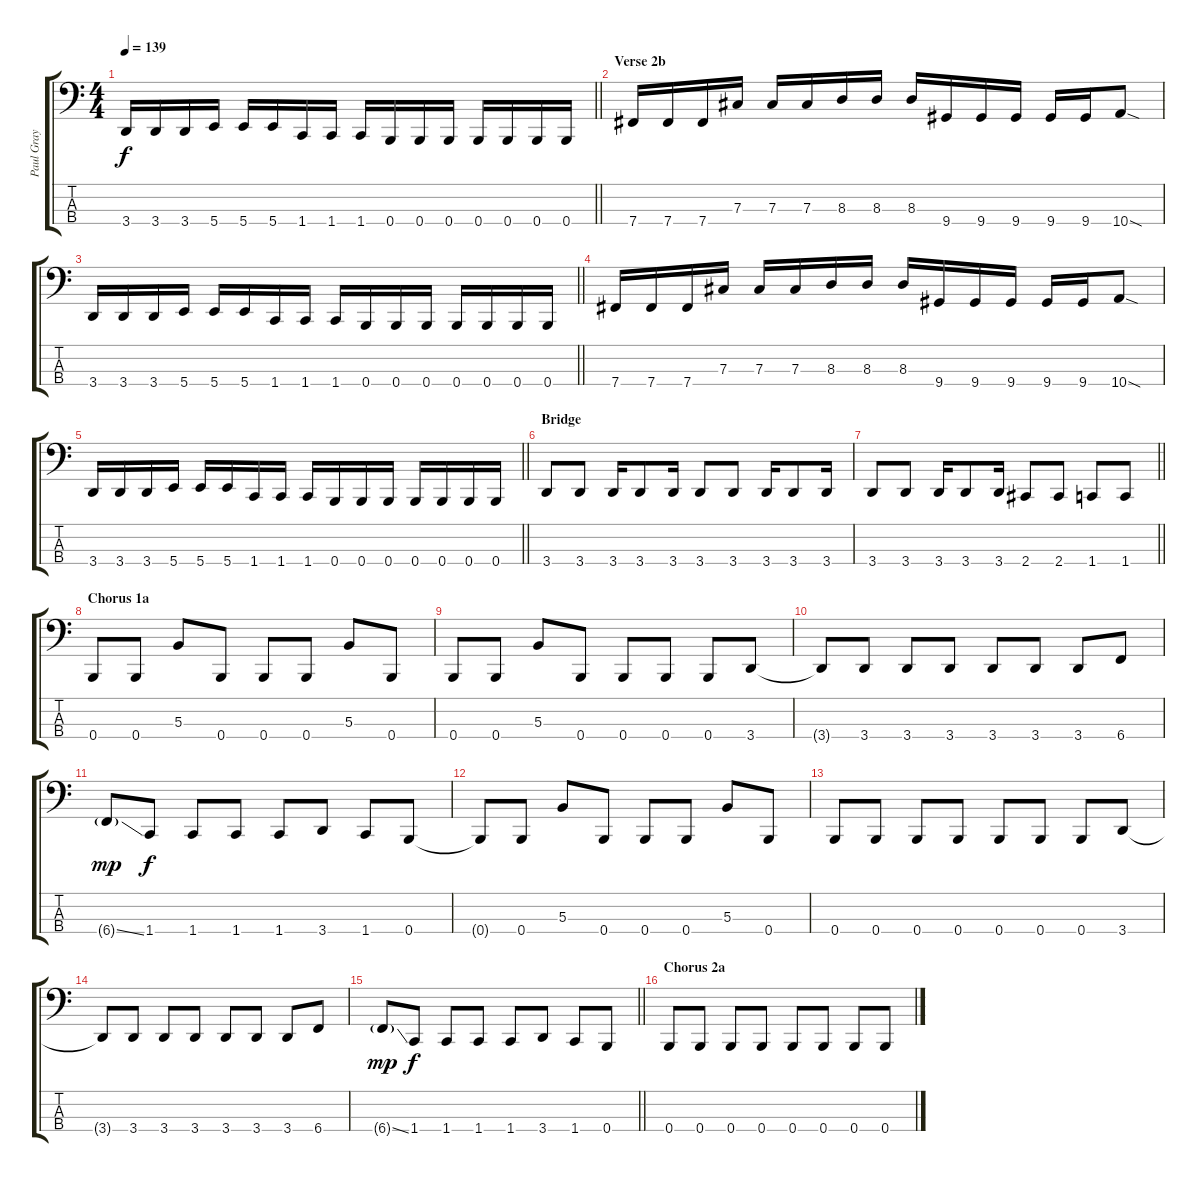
\track ("Paul Gray" "Paul Gray") {instrument electricbasspick}
\staff {score tabs}
\tuning (E2 B1 Gb1 B0) {hide}
\ts (4 4)
\tempo 139
\clef f4
\barLineRight lightlight
\ks c
3.4.16{dy f} 3.4.16 3.4.16 5.4.16 5.4.16 5.4.16 1.4.16 1.4.16 1.4.16 0.4.16 0.4.16 0.4.16 0.4.16 0.4.16 0.4.16 0.4.16 |
\section ("" "Verse 2b")
7.4.16 7.4.16 7.4.16 7.3.16 7.3.16 7.3.16 8.3.16 8.3.16 8.3.16 9.4.16 9.4.16 9.4.16 9.4.16 9.4.16 10.4{sod}.8 |
\barLineRight lightlight
3.4.16 3.4.16 3.4.16 5.4.16 5.4.16 5.4.16 1.4.16 1.4.16 1.4.16 0.4.16 0.4.16 0.4.16 0.4.16 0.4.16 0.4.16 0.4.16 |
7.4.16 7.4.16 7.4.16 7.3.16 7.3.16 7.3.16 8.3.16 8.3.16 8.3.16 9.4.16 9.4.16 9.4.16 9.4.16 9.4.16 10.4{sod}.8 |
\barLineRight lightlight
3.4.16 3.4.16 3.4.16 5.4.16 5.4.16 5.4.16 1.4.16 1.4.16 1.4.16 0.4.16 0.4.16 0.4.16 0.4.16 0.4.16 0.4.16 0.4.16 |
\section ("" "Bridge")
3.4.8 3.4.8 3.4.16 3.4.8 3.4.16 3.4.8 3.4.8 3.4.16 3.4.8 3.4.16 |
\barLineRight lightlight
3.4.8 3.4.8 3.4.16 3.4.8 3.4.16 2.4.8 2.4.8 1.4.8 1.4.8 |
\section ("" "Chorus 1a")
0.4.8 0.4.8 5.3.8 0.4.8 0.4.8 0.4.8 5.3.8 0.4.8 |
0.4.8 0.4.8 5.3.8 0.4.8 0.4.8 0.4.8 0.4.8 3.4.8 |
3.4{t}.8 3.4.8 3.4.8 3.4.8 3.4.8 3.4.8 3.4.8 6.4.8 |
6.4{ss g}.8{dy mp} 1.4.8{dy f} 1.4.8 1.4.8 1.4.8 3.4.8 1.4.8 0.4.8 |
0.4{t}.8 0.4.8 5.3.8 0.4.8 0.4.8 0.4.8 5.3.8 0.4.8 |
0.4.8 0.4.8 0.4.8 0.4.8 0.4.8 0.4.8 0.4.8 3.4.8 |
3.4{t}.8 3.4.8 3.4.8 3.4.8 3.4.8 3.4.8 3.4.8 6.4.8 |
\barLineRight lightlight
6.4{ss g}.8{dy mp} 1.4.8{dy f} 1.4.8 1.4.8 1.4.8 3.4.8 1.4.8 0.4.8 |
\section ("" "Chorus 2a")
0.4.8 0.4.8 0.4.8 0.4.8 0.4.8 0.4.8 0.4.8 0.4.8
